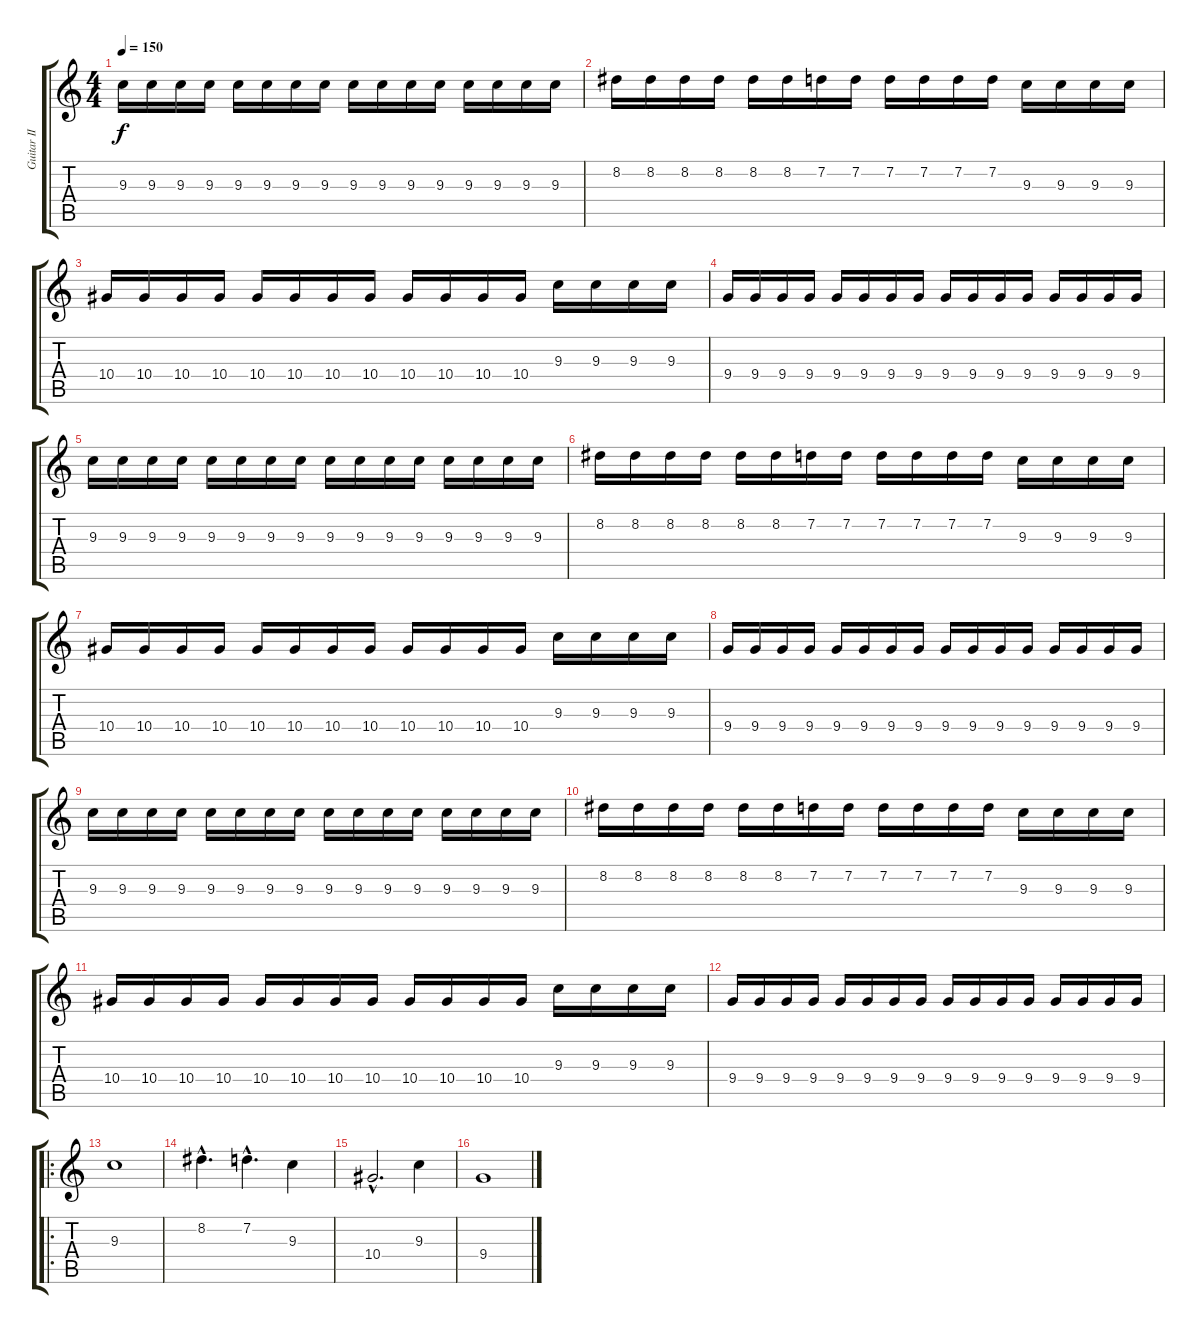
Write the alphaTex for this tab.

\track ("Guitar II" "Guitar II") {instrument distortionguitar}
\staff {score tabs}
\tuning (C4 G3 Eb3 Bb2 F2 C2) {hide}
\ts (4 4)
\tempo 150
\clef g2
\ks c
9.3.16{dy f} 9.3.16 9.3.16 9.3.16 9.3.16 9.3.16 9.3.16 9.3.16 9.3.16 9.3.16 9.3.16 9.3.16 9.3.16 9.3.16 9.3.16 9.3.16 |
8.2.16 8.2.16 8.2.16 8.2.16 8.2.16 8.2.16 7.2.16 7.2.16 7.2.16 7.2.16 7.2.16 7.2.16 9.3.16 9.3.16 9.3.16 9.3.16 |
10.4.16 10.4.16 10.4.16 10.4.16 10.4.16 10.4.16 10.4.16 10.4.16 10.4.16 10.4.16 10.4.16 10.4.16 9.3.16 9.3.16 9.3.16 9.3.16 |
9.4.16 9.4.16 9.4.16 9.4.16 9.4.16 9.4.16 9.4.16 9.4.16 9.4.16 9.4.16 9.4.16 9.4.16 9.4.16 9.4.16 9.4.16 9.4.16 |
9.3.16 9.3.16 9.3.16 9.3.16 9.3.16 9.3.16 9.3.16 9.3.16 9.3.16 9.3.16 9.3.16 9.3.16 9.3.16 9.3.16 9.3.16 9.3.16 |
8.2.16 8.2.16 8.2.16 8.2.16 8.2.16 8.2.16 7.2.16 7.2.16 7.2.16 7.2.16 7.2.16 7.2.16 9.3.16 9.3.16 9.3.16 9.3.16 |
10.4.16 10.4.16 10.4.16 10.4.16 10.4.16 10.4.16 10.4.16 10.4.16 10.4.16 10.4.16 10.4.16 10.4.16 9.3.16 9.3.16 9.3.16 9.3.16 |
9.4.16 9.4.16 9.4.16 9.4.16 9.4.16 9.4.16 9.4.16 9.4.16 9.4.16 9.4.16 9.4.16 9.4.16 9.4.16 9.4.16 9.4.16 9.4.16 |
9.3.16 9.3.16 9.3.16 9.3.16 9.3.16 9.3.16 9.3.16 9.3.16 9.3.16 9.3.16 9.3.16 9.3.16 9.3.16 9.3.16 9.3.16 9.3.16 |
8.2.16 8.2.16 8.2.16 8.2.16 8.2.16 8.2.16 7.2.16 7.2.16 7.2.16 7.2.16 7.2.16 7.2.16 9.3.16 9.3.16 9.3.16 9.3.16 |
10.4.16 10.4.16 10.4.16 10.4.16 10.4.16 10.4.16 10.4.16 10.4.16 10.4.16 10.4.16 10.4.16 10.4.16 9.3.16 9.3.16 9.3.16 9.3.16 |
9.4.16 9.4.16 9.4.16 9.4.16 9.4.16 9.4.16 9.4.16 9.4.16 9.4.16 9.4.16 9.4.16 9.4.16 9.4.16 9.4.16 9.4.16 9.4.16 |
\ro
9.3.1 |
8.2{hac}.4{d} 7.2{hac}.4{d} 9.3.4 |
10.4{hac}.2{d} 9.3.4 |
9.4.1
